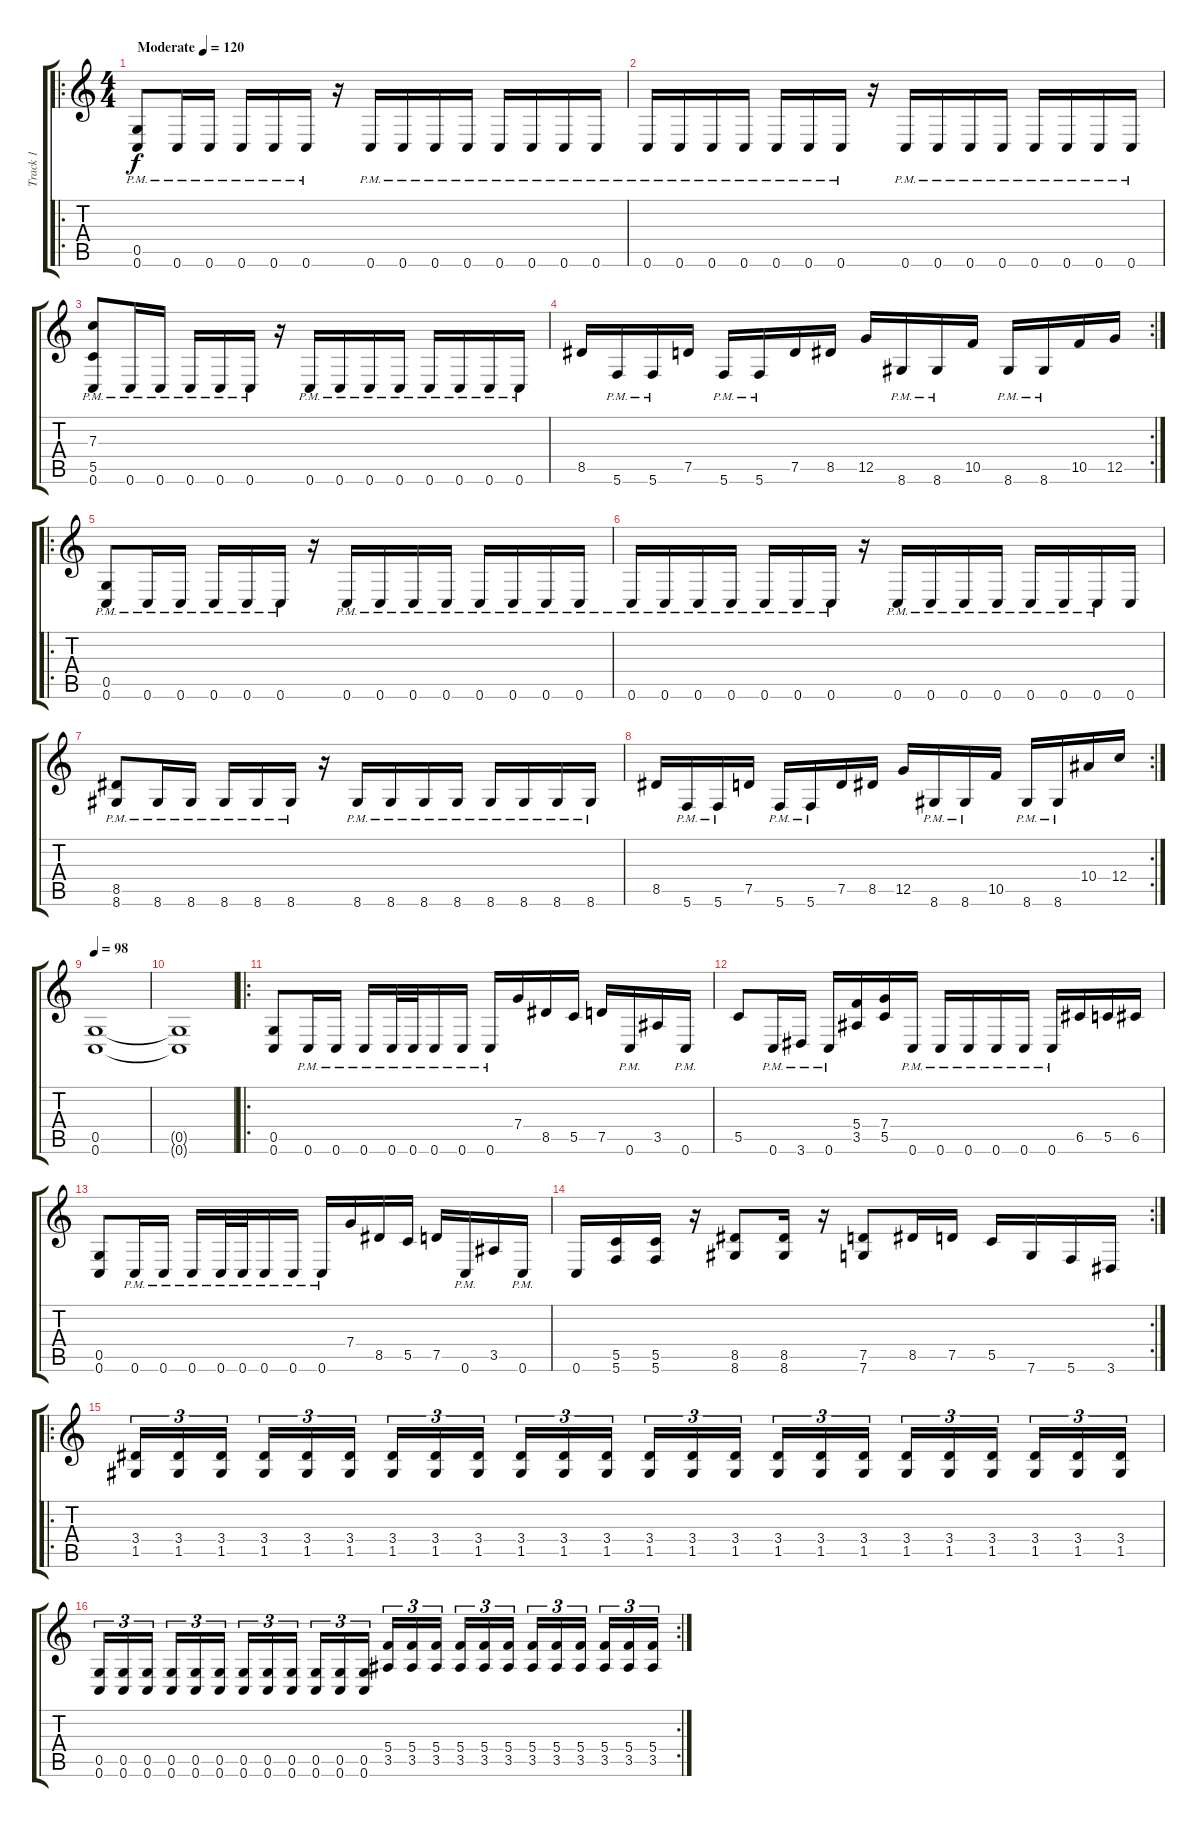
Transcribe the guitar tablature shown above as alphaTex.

\track ("Track 1" "Track 1") {instrument overdrivenguitar}
\staff {score tabs}
\tuning (D4 A3 F3 C3 G2 C2) {hide}
\ro
\ts (4 4)
\tempo (120 "Moderate")
\clef g2
\ks c
(0.5{pm} 0.6{pm}).8{dy f instrument overdrivenguitar} 0.6{pm}.16 0.6{pm}.16 0.6{pm}.16 0.6{pm}.16 0.6{pm}.16 r.16 0.6{pm}.16 0.6{pm}.16 0.6{pm}.16 0.6{pm}.16 0.6{pm}.16 0.6{pm}.16 0.6{pm}.16 0.6{pm}.16 |
0.6{pm}.16 0.6{pm}.16 0.6{pm}.16 0.6{pm}.16 0.6{pm}.16 0.6{pm}.16 0.6{pm}.16 r.16 0.6{pm}.16 0.6{pm}.16 0.6{pm}.16 0.6{pm}.16 0.6{pm}.16 0.6{pm}.16 0.6{pm}.16 0.6{pm}.16 |
(7.3 5.5 0.6{pm}).8 0.6{pm}.16 0.6{pm}.16 0.6{pm}.16 0.6{pm}.16 0.6{pm}.16 r.16 0.6{pm}.16 0.6{pm}.16 0.6{pm}.16 0.6{pm}.16 0.6{pm}.16 0.6{pm}.16 0.6{pm}.16 0.6{pm}.16 |
\rc 2
8.5.16 5.6{pm}.16 5.6{pm}.16 7.5.16 5.6{pm}.16 5.6{pm}.16 7.5.16 8.5.16 12.5.16 8.6{pm}.16 8.6{pm}.16 10.5.16 8.6{pm}.16 8.6{pm}.16 10.5.16 12.5.16 |
\ro
(0.5{pm} 0.6{pm}).8 0.6{pm}.16 0.6{pm}.16 0.6{pm}.16 0.6{pm}.16 0.6{pm}.16 r.16 0.6{pm}.16 0.6{pm}.16 0.6{pm}.16 0.6{pm}.16 0.6{pm}.16 0.6{pm}.16 0.6{pm}.16 0.6{pm}.16 |
0.6{pm}.16 0.6{pm}.16 0.6{pm}.16 0.6{pm}.16 0.6{pm}.16 0.6{pm}.16 0.6{pm}.16 r.16 0.6{pm}.16 0.6{pm}.16 0.6{pm}.16 0.6{pm}.16 0.6{pm}.16 0.6{pm}.16 0.6{pm}.16 0.6.16 |
(8.5 8.6{pm}).8 8.6{pm}.16 8.6{pm}.16 8.6{pm}.16 8.6{pm}.16 8.6{pm}.16 r.16 8.6{pm}.16 8.6{pm}.16 8.6{pm}.16 8.6{pm}.16 8.6{pm}.16 8.6{pm}.16 8.6{pm}.16 8.6{pm}.16 |
\rc 2
8.5.16 5.6{pm}.16 5.6{pm}.16 7.5.16 5.6{pm}.16 5.6{pm}.16 7.5.16 8.5.16 12.5.16 8.6{pm}.16 8.6{pm}.16 10.5.16 8.6{pm}.16 8.6{pm}.16 10.4.16 12.4.16 |
\tempo 98
(0.5 0.6).1 |
(0.5{t} 0.6{t}).1 |
\ro
(0.5 0.6).8 0.6{pm}.16 0.6{pm}.16 0.6{pm}.16 0.6{pm}.32 0.6{pm}.32 0.6{pm}.16 0.6{pm}.16 0.6{pm}.16 7.4.16 8.5.16 5.5.16 7.5.16 0.6{pm}.16 3.5.16 0.6{pm}.16 |
5.5.8 0.6{pm}.16 3.6{pm}.16 0.6{pm}.16 (5.4 3.5).16 (7.4 5.5).16 0.6{pm}.16 0.6{pm}.16 0.6{pm}.16 0.6{pm}.16 0.6{pm}.16 0.6{pm}.16 6.5.16 5.5.16 6.5.16 |
(0.5 0.6).8 0.6{pm}.16 0.6{pm}.16 0.6{pm}.16 0.6{pm}.32 0.6{pm}.32 0.6{pm}.16 0.6{pm}.16 0.6{pm}.16 7.4.16 8.5.16 5.5.16 7.5.16 0.6{pm}.16 3.5.16 0.6{pm}.16 |
\rc 2
0.6.16 (5.5 5.6).16 (5.5 5.6).16 r.16 (8.5 8.6).8 (8.5 8.6).16 r.16 (7.5 7.6).8 8.5.16 7.5.16 5.5.16 7.6.16 5.6.16 3.6.16 |
\ro
(3.4 1.5).16{tu (3 2)} (3.4 1.5).16{tu (3 2)} (3.4 1.5).16{tu (3 2) beam splitsecondary} (3.4 1.5).16{tu (3 2)} (3.4 1.5).16{tu (3 2)} (3.4 1.5).16{tu (3 2)} (3.4 1.5).16{tu (3 2)} (3.4 1.5).16{tu (3 2)} (3.4 1.5).16{tu (3 2) beam splitsecondary} (3.4 1.5).16{tu (3 2)} (3.4 1.5).16{tu (3 2)} (3.4 1.5).16{tu (3 2)} (3.4 1.5).16{tu (3 2)} (3.4 1.5).16{tu (3 2)} (3.4 1.5).16{tu (3 2) beam splitsecondary} (3.4 1.5).16{tu (3 2)} (3.4 1.5).16{tu (3 2)} (3.4 1.5).16{tu (3 2)} (3.4 1.5).16{tu (3 2)} (3.4 1.5).16{tu (3 2)} (3.4 1.5).16{tu (3 2) beam splitsecondary} (3.4 1.5).16{tu (3 2)} (3.4 1.5).16{tu (3 2)} (3.4 1.5).16{tu (3 2)} |
\rc 2
(0.5 0.6).16{tu (3 2)} (0.5 0.6).16{tu (3 2)} (0.5 0.6).16{tu (3 2) beam splitsecondary} (0.5 0.6).16{tu (3 2)} (0.5 0.6).16{tu (3 2)} (0.5 0.6).16{tu (3 2)} (0.5 0.6).16{tu (3 2)} (0.5 0.6).16{tu (3 2)} (0.5 0.6).16{tu (3 2) beam splitsecondary} (0.5 0.6).16{tu (3 2)} (0.5 0.6).16{tu (3 2)} (0.5 0.6).16{tu (3 2)} (5.4 3.5).16{tu (3 2)} (5.4 3.5).16{tu (3 2)} (5.4 3.5).16{tu (3 2) beam splitsecondary} (5.4 3.5).16{tu (3 2)} (5.4 3.5).16{tu (3 2)} (5.4 3.5).16{tu (3 2)} (5.4 3.5).16{tu (3 2)} (5.4 3.5).16{tu (3 2)} (5.4 3.5).16{tu (3 2) beam splitsecondary} (5.4 3.5).16{tu (3 2)} (5.4 3.5).16{tu (3 2)} (5.4 3.5).16{tu (3 2)}
